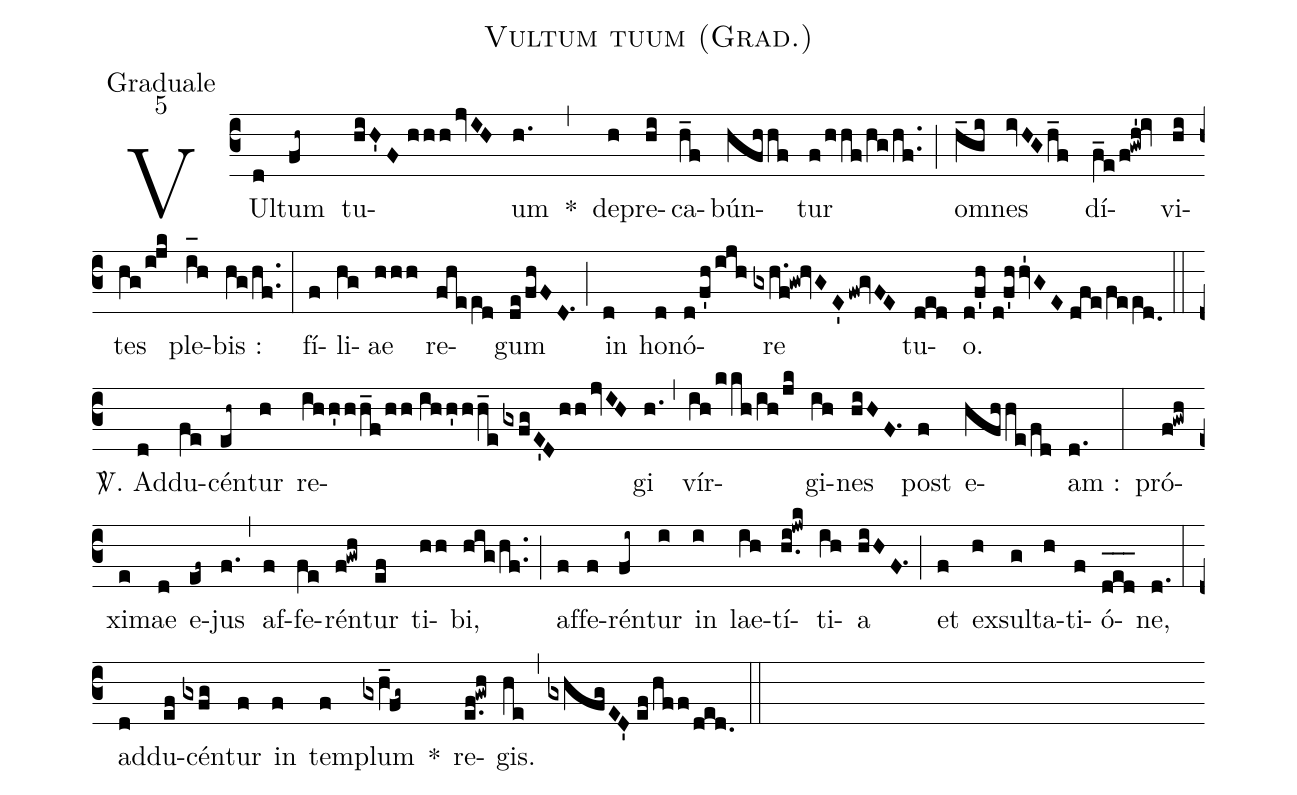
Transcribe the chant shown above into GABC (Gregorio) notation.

name:Vultum tuum (Grad.);
office-part:Graduale;
mode:5;
%%
(c3) VUl(d)tum(fh~) tu(hiH'F//hhhjvIH)um(h.) *(,) de(h)pre(hi)ca(h_f)bún(hfhhf)tur(f/hhf/hg/hf..) (;) o(h_gi)mnes(ivHGh_f) dí(f_e/f!gwh'!iv)vi(hi)tes(hg/ijk) ple(i_[oh:h]h)bis :(hg/hf..) (:) fí(f)li(hg)ae(hhh) re(fhee[ll:1]d)gum(de/fhFD.1) (;) in(d) ho(d)nó(d/f'h/ijh)re(gxh.f!gw!hvGE'fw!gvFE) tu(ded)o.(d!f'h//d!f'hhv'1GE//dfe/fee[ll:1]d.0) (::)
<sp>V/</sp>. Ad(d)du(fe)cén(eh~)tur(h) re(ihh'hh_f/hh//ihh'hh_egxfgE'DhhjvIH)gi(h.) (,) vír(ih/kkh/ih/jk)gi(ih)nes(hiHF.1) post(f) e(hfhhe/fd)am :(d.) (:) pró(f!gwh)xi(e)mae(d) e(ef~)jus(f.) (,) af(f)fe(fe)rén(f!gwh)tur(ef) ti(hh)bi,(hig/hf..) (;) af(f)fe(f)rén(fi~)tur(i) in(i) lae(ih)tí(h.i!jwk)ti(ih)a(hiHF.1) (;) et(f) ex(h)sul(g)ta(h)ti(f)ó(d_[oh:h]e_[oh:h]d_[oh:h])ne,(d.) (:) ad(d)du(ef)cén(gxfg)tur(f) in(f) tem(f)plum(gxhV_!fg~) *() re(e.f!gwh)gis.(he) (,) (gxhfgED'//ef/hff/ded.) (::)
